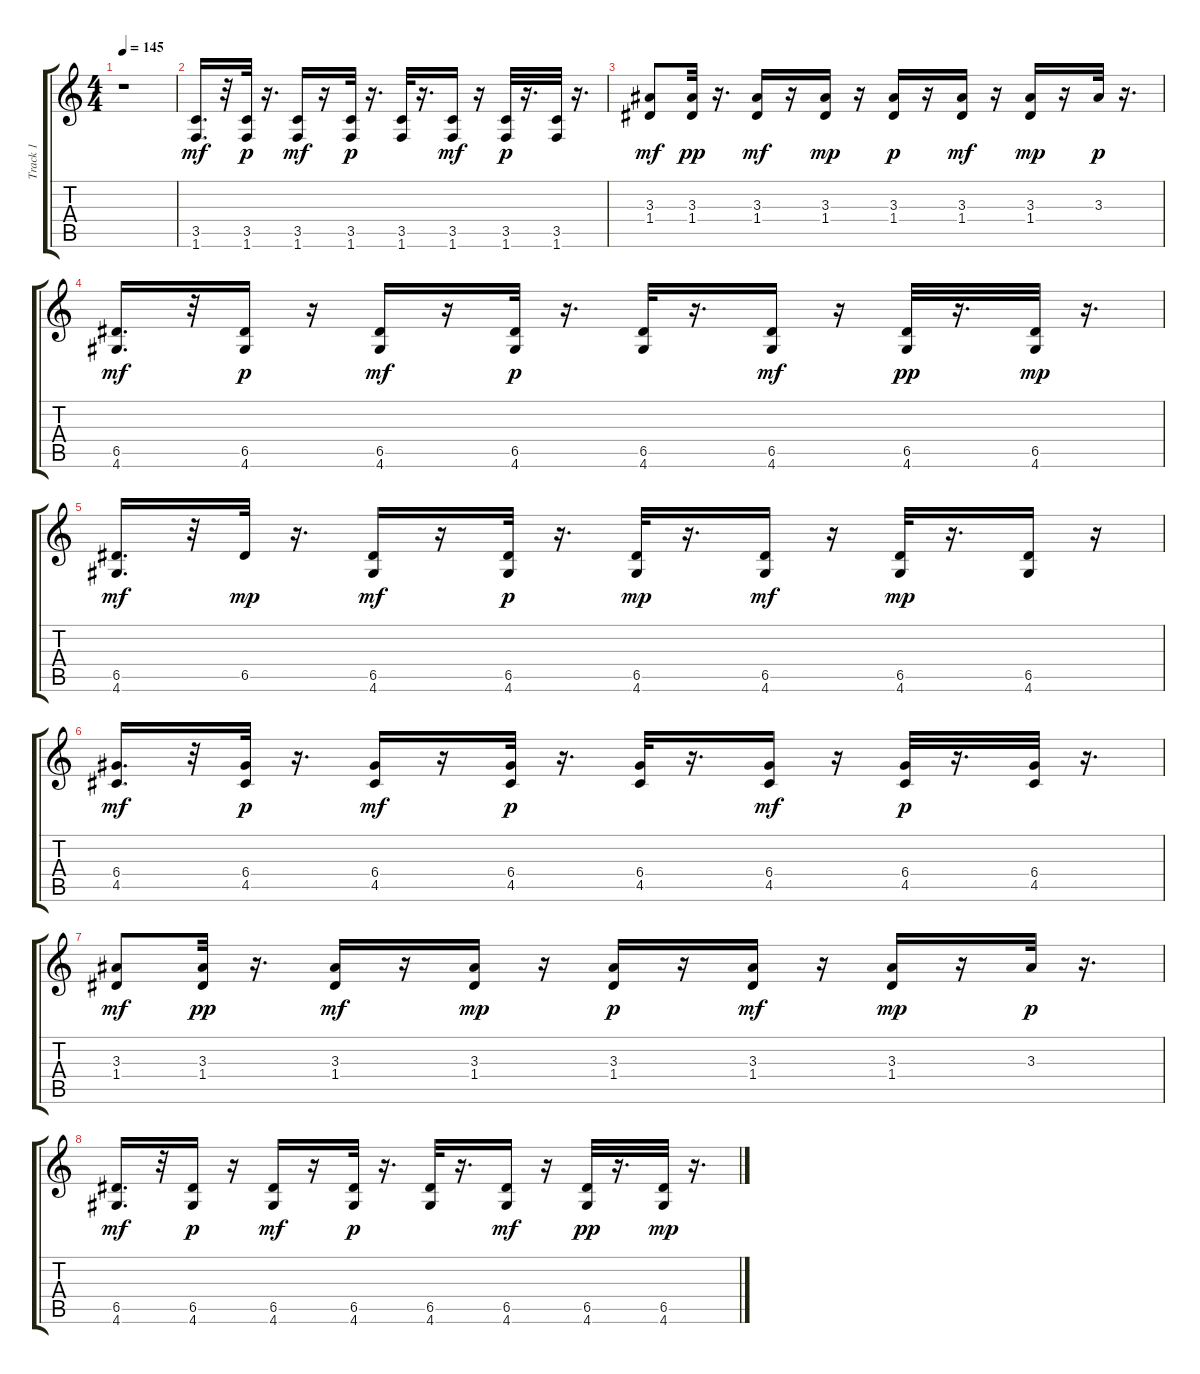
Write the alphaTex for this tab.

\track ("Track 1" "Track 1") {instrument electricguitarmuted}
\staff {score tabs}
\tuning (E4 B3 G3 D3 A2 E2) {hide}
\ts (4 4)
\tempo 145
\clef g2
\ks c
r.1{dy mf} |
(3.5 1.6).16{d} r.32 (3.5 1.6).32{dy p} r.16{d} (3.5 1.6).16{dy mf} r.16 (3.5 1.6).32{dy p} r.16{d} (3.5 1.6).32 r.16{d} (3.5 1.6).16{dy mf} r.16 (3.5 1.6).32{dy p} r.16{d} (3.5 1.6).32 r.16{d} |
(3.3 1.4).8{dy mf} (3.3 1.4).32{dy pp} r.16{d} (3.3 1.4).16{dy mf} r.16 (3.3 1.4).16{dy mp} r.16 (3.3 1.4).16{dy p} r.16 (3.3 1.4).16{dy mf} r.16 (3.3 1.4).16{dy mp} r.16 3.3.32{dy p} r.16{d} |
(6.5 4.6).16{d dy mf} r.32 (6.5 4.6).16{dy p} r.16 (6.5 4.6).16{dy mf} r.16 (6.5 4.6).32{dy p} r.16{d} (6.5 4.6).32 r.16{d} (6.5 4.6).16{dy mf} r.16 (6.5 4.6).32{dy pp} r.16{d} (6.5 4.6).32{dy mp} r.16{d} |
(6.5 4.6).16{d dy mf} r.32 6.5.32{dy mp} r.16{d} (6.5 4.6).16{dy mf} r.16 (6.5 4.6).32{dy p} r.16{d} (6.5 4.6).32{dy mp} r.16{d} (6.5 4.6).16{dy mf} r.16 (6.5 4.6).32{dy mp} r.16{d} (6.5 4.6).16 r.16 |
(6.4 4.5).16{d dy mf} r.32 (6.4 4.5).32{dy p} r.16{d} (6.4 4.5).16{dy mf} r.16 (6.4 4.5).32{dy p} r.16{d} (6.4 4.5).32 r.16{d} (6.4 4.5).16{dy mf} r.16 (6.4 4.5).32{dy p} r.16{d} (6.4 4.5).32 r.16{d} |
(3.3 1.4).8{dy mf} (3.3 1.4).32{dy pp} r.16{d} (3.3 1.4).16{dy mf} r.16 (3.3 1.4).16{dy mp} r.16 (3.3 1.4).16{dy p} r.16 (3.3 1.4).16{dy mf} r.16 (3.3 1.4).16{dy mp} r.16 3.3.32{dy p} r.16{d} |
(6.5 4.6).16{d dy mf} r.32 (6.5 4.6).16{dy p} r.16 (6.5 4.6).16{dy mf} r.16 (6.5 4.6).32{dy p} r.16{d} (6.5 4.6).32 r.16{d} (6.5 4.6).16{dy mf} r.16 (6.5 4.6).32{dy pp} r.16{d} (6.5 4.6).32{dy mp} r.16{d}
